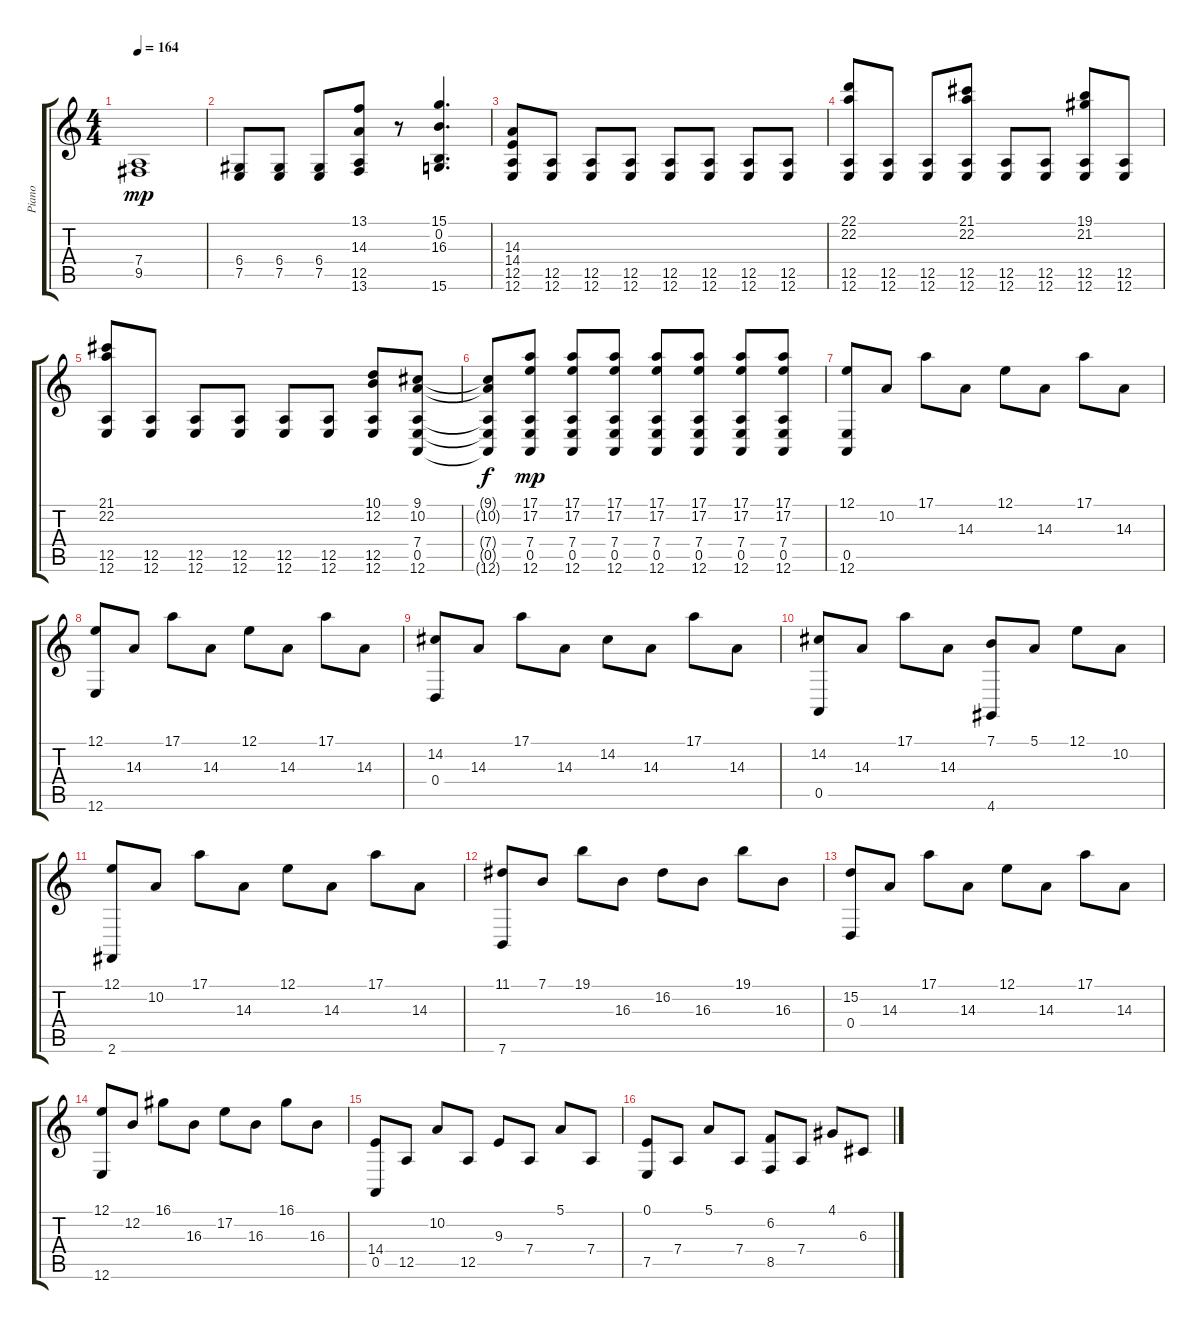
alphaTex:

\track ("Piano" "Piano") {instrument acousticgrandpiano}
\staff {score tabs}
\tuning (E4 B3 G3 D3 A2 E2) {hide}
\ts (4 4)
\tempo 164
\clef g2
\ks c
(7.4 9.5).1{dy mp} |
(6.4 7.5).8 (6.4 7.5).8 (6.4 7.5).8 (13.1 14.3 12.5 13.6).8 r.8 (15.1 0.2 16.3 15.6).4{d} |
(14.3 14.4 12.5 12.6).8 (12.5 12.6).8 (12.5 12.6).8 (12.5 12.6).8 (12.5 12.6).8 (12.5 12.6).8 (12.5 12.6).8 (12.5 12.6).8 |
(22.1 22.2 12.5 12.6).8 (12.5 12.6).8 (12.5 12.6).8 (21.1 22.2 12.5 12.6).8 (12.5 12.6).8 (12.5 12.6).8 (19.1 21.2 12.5 12.6).8 (12.5 12.6).8 |
(21.1 22.2 12.5 12.6).8 (12.5 12.6).8 (12.5 12.6).8 (12.5 12.6).8 (12.5 12.6).8 (12.5 12.6).8 (10.1 12.2 12.5 12.6).8 (9.1 10.2 7.4 0.5 12.6).8 |
(9.1{t} 10.2{t} 7.4{t} 0.5{t} 12.6{t}).8{dy f} (17.1 17.2 7.4 0.5 12.6).8{dy mp} (17.1 17.2 7.4 0.5 12.6).8 (17.1 17.2 7.4 0.5 12.6).8 (17.1 17.2 7.4 0.5 12.6).8 (17.1 17.2 7.4 0.5 12.6).8 (17.1 17.2 7.4 0.5 12.6).8 (17.1 17.2 7.4 0.5 12.6).8 |
(12.1 0.5 12.6).8 10.2.8 17.1.8 14.3.8 12.1.8 14.3.8 17.1.8 14.3.8 |
(12.1 12.6).8 14.3.8 17.1.8 14.3.8 12.1.8 14.3.8 17.1.8 14.3.8 |
(14.2 0.4).8 14.3.8 17.1.8 14.3.8 14.2.8 14.3.8 17.1.8 14.3.8 |
(14.2 0.5).8 14.3.8 17.1.8 14.3.8 (7.1 4.6).8 5.1.8 12.1.8 10.2.8 |
(12.1 2.6).8 10.2.8 17.1.8 14.3.8 12.1.8 14.3.8 17.1.8 14.3.8 |
(11.1 7.6).8 7.1.8 19.1.8 16.3.8 16.2.8 16.3.8 19.1.8 16.3.8 |
(15.2 0.4).8 14.3.8 17.1.8 14.3.8 12.1.8 14.3.8 17.1.8 14.3.8 |
(12.1 12.6).8 12.2.8 16.1.8 16.3.8 17.2.8 16.3.8 16.1.8 16.3.8 |
(14.4 0.5).8 12.5.8 10.2.8 12.5.8 9.3.8 7.4.8 5.1.8 7.4.8 |
(0.1 7.5).8 7.4.8 5.1.8 7.4.8 (6.2 8.5).8 7.4.8 4.1.8 6.3.8
